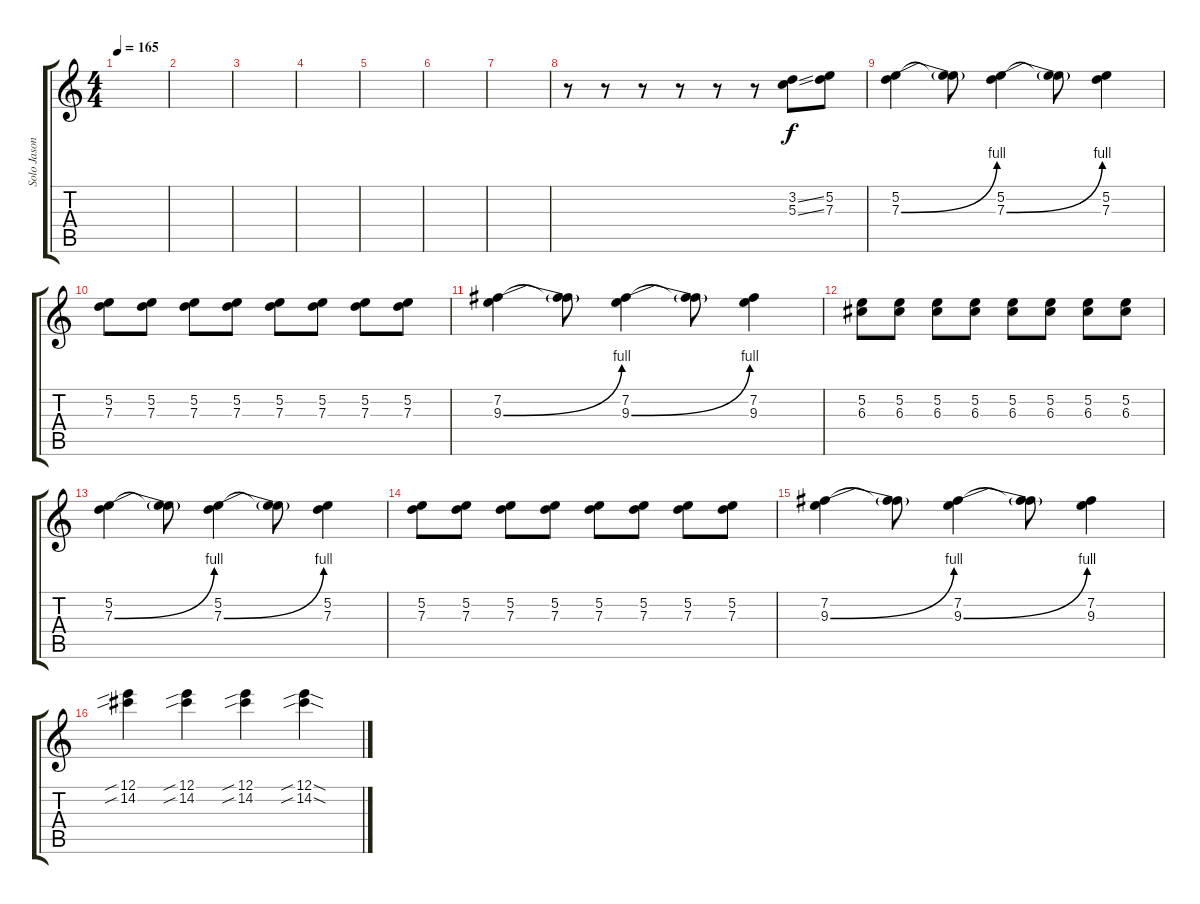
\track ("Solo Jason" "Solo Jason") {instrument overdrivenguitar}
\staff {score tabs}
\tuning (E4 B3 G3 D3 A2 E2) {hide}
\ts (4 4)
\tempo 165
\clef g2
\ks c
|
|
|
|
|
|
|
r.8 r.8 r.8 r.8 r.8 r.8 (3.2{ss} 5.3{ss}).8{volume 15} (5.2 7.3).8 |
(5.2 7.3{be (bend 0 0 60 4)}).4 (5.2{t} 7.3{t}).8 (5.2 7.3{be (bend 0 0 60 4)}).4 (5.2{t} 7.3{t}).8 (5.2 7.3).4 |
(5.2 7.3).8 (5.2 7.3).8 (5.2 7.3).8 (5.2 7.3).8 (5.2 7.3).8 (5.2 7.3).8 (5.2 7.3).8 (5.2 7.3).8 |
(7.2 9.3{be (bend 0 0 60 4)}).4 (7.2{t} 9.3{t}).8 (7.2 9.3{be (bend 0 0 60 4)}).4 (7.2{t} 9.3{t}).8 (7.2 9.3).4 |
(5.2 6.3).8 (5.2 6.3).8 (5.2 6.3).8 (5.2 6.3).8 (5.2 6.3).8 (5.2 6.3).8 (5.2 6.3).8 (5.2 6.3).8 |
(5.2 7.3{be (bend 0 0 60 4)}).4 (5.2{t} 7.3{t}).8 (5.2 7.3{be (bend 0 0 60 4)}).4 (5.2{t} 7.3{t}).8 (5.2 7.3).4 |
(5.2 7.3).8 (5.2 7.3).8 (5.2 7.3).8 (5.2 7.3).8 (5.2 7.3).8 (5.2 7.3).8 (5.2 7.3).8 (5.2 7.3).8 |
(7.2 9.3{be (bend 0 0 60 4)}).4 (7.2{t} 9.3{t}).8 (7.2 9.3{be (bend 0 0 60 4)}).4 (7.2{t} 9.3{t}).8 (7.2 9.3).4 |
(12.1{sib} 14.2{sib}).4{volume 13} (12.1{sib} 14.2{sib}).4 (12.1{sib} 14.2{sib}).4 (12.1{sib sod} 14.2{sib sod}).4
